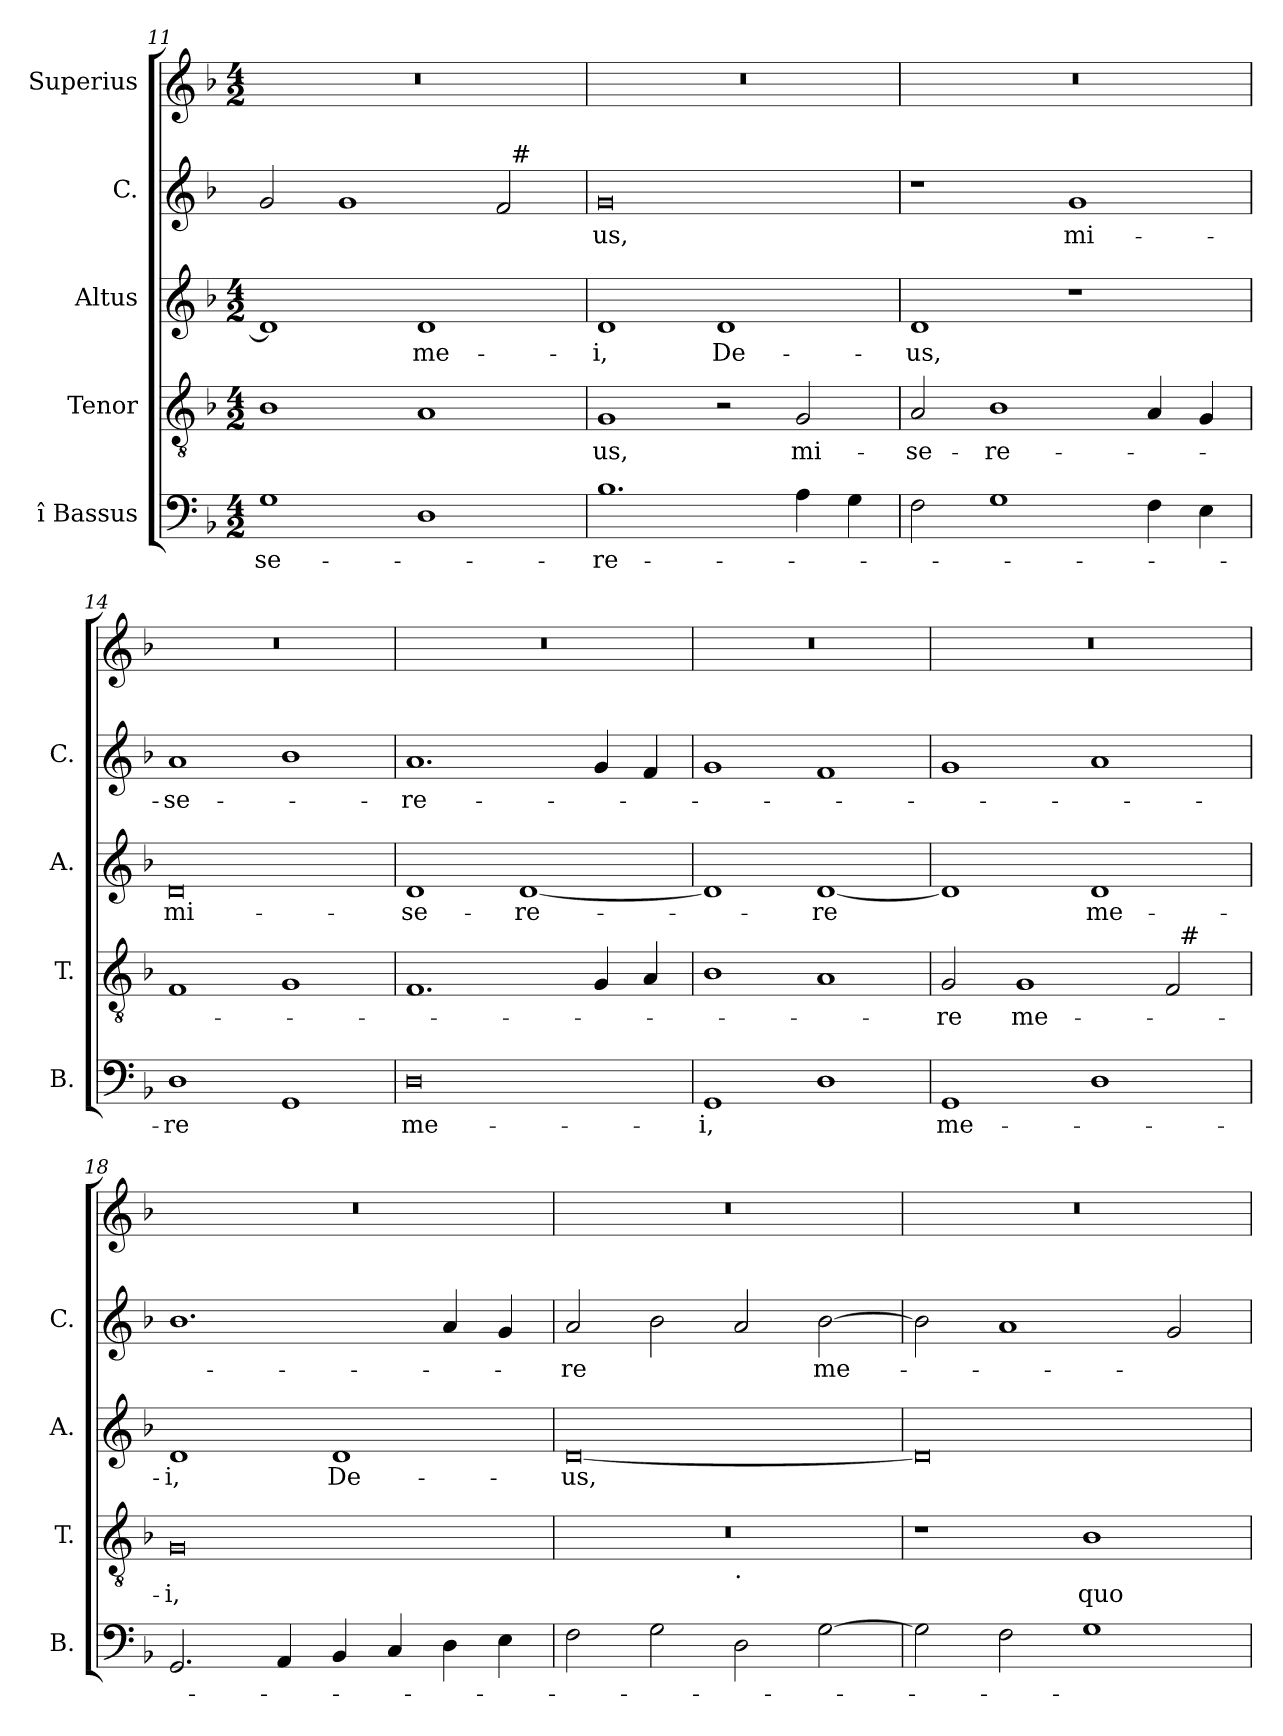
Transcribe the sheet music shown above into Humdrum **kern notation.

**kern	**text	**kern	**text	**kern	**text	**kern	**text	**kern
*part5	*part5	*part4	*part4	*part3	*part3	*part2	*part2	*part1
*staff5	*staff5	*staff4	*staff4	*staff3	*staff3	*staff2	*staff2	*staff1
*I"î Bassus	*	*I"Tenor	*	*I"Altus	*	*I"C.	*	*I"Superius
*I'B.	*	*I'T.	*	*I'A.	*	*I'C.	*	*
*clefF4	*	*clefGv2	*	*clefG2	*	*clefG2	*	*clefG2
*k[b-]	*	*k[b-]	*	*k[b-]	*	*k[b-]	*	*k[b-]
*F:	*	*F:	*	*F:	*	*F:	*	*F:
*M4/2	*	*M4/2	*	*M4/2	*	*	*	*M4/2
=11	=11	=11	=11	=11	=11	=11	=11	=11
!	!LO:LY:b	!	!	!	!	!	!	!
*	*	*	*	*	*	*^	*	*
1G	-se-	1B-	.	1d]	.	2g/	1ryy	.	0r
.	.	.	.	.	.	1g	.	.	.
!	!	!	!	!	!LO:LY:b	!	!	!	!
1D	.	1A	.	1d	me-	.	2ryy	.	.
.	.	.	.	.	.	2f/	32ryy	.	.
!	!	!	!	!	!	!	!LO:TX:a:t=#	!	!
.	.	.	.	.	.	.	4...ryy	.	.
=12	=12	=12	=12	=12	=12	=12	=12	=12	=12
!	!LO:LY:b	!	!LO:LY:b	!	!LO:LY:b	!	!	!LO:LY:b	!
*	*	*	*	*	*	*v	*v	*	*
1.B-	-re-	1G	-us,	1d	-i,	0g	-us,	0r
!	!	!	!	!	!LO:LY:b	!	!	!
.	.	2r	.	1d	De-	.	.	.
!	!	!	!LO:LY:b	!	!	!	!	!
4A\	.	2G/	mi-	.	.	.	.	.
4G\	.	.	.	.	.	.	.	.
!!LO:LB:g=z
=13	=13	=13	=13	=13	=13	=13	=13	=13
!	!	!	!LO:LY:b	!	!LO:LY:b	!	!	!
2F\	.	2A/	-se-	1d	-us,	1r	.	0r
!	!	!	!LO:LY:b	!	!	!	!	!
1G	.	1B-	-re-	.	.	.	.	.
!	!	!	!	!	!	!	!LO:LY:b	!
.	.	.	.	1r	.	1g	mi-	.
4F\	.	4A/	.	.	.	.	.	.
4E\	.	4G/	.	.	.	.	.	.
=14	=14	=14	=14	=14	=14	=14	=14	=14
!	!LO:LY:b	!	!	!	!LO:LY:b	!	!LO:LY:b	!
1D	-re	1F	.	0d	mi-	1a	-se-	0r
1GG	.	1G	.	.	.	1b-	.	.
=15	=15	=15	=15	=15	=15	=15	=15	=15
!	!LO:LY:b	!	!	!	!LO:LY:b	!	!LO:LY:b	!
0D	me-	1.F	.	1d	-se-	1.a	-re-	0r
!	!	!	!	!	!LO:LY:b	!	!	!
.	.	.	.	[<1d	-re-	.	.	.
.	.	4G/	.	.	.	4g/	.	.
.	.	4A/	.	.	.	4f/	.	.
=16	=16	=16	=16	=16	=16	=16	=16	=16
!	!LO:LY:b:rj	!	!	!	!	!	!	!
1GG	-i,	1B-	.	1d]	.	1g	.	0r
!	!	!	!	!	!LO:LY:b	!	!	!
1D	.	1A	.	[<1d	-re	1f	.	.
=17	=17	=17	=17	=17	=17	=17	=17	=17
!	!LO:LY:b	!	!LO:LY:b	!	!	!	!	!
*	*	*^	*	*	*	*	*	*
1GG	me-	2G/	1ryy	-re	1d]	.	1g	.	0r
!	!	!	!	!LO:LY:b	!	!	!	!	!
.	.	1G	.	me-	.	.	.	.	.
!	!	!	!	!	!	!LO:LY:b	!	!	!
1D	.	.	2ryy	.	1d	me-	1a	.	.
.	.	2F/	32ryy	.	.	.	.	.	.
!	!	!	!LO:TX:a:t=#	!	!	!	!	!	!
.	.	.	4...ryy	.	.	.	.	.	.
=18	=18	=18	=18	=18	=18	=18	=18	=18	=18
!	!	!	!	!LO:LY:b	!	!LO:LY:b	!	!	!
*	*	*v	*v	*	*	*	*	*	*
2.GG/	.	0G	-i,	1d	-i,	1.b-	.	0r
4AA/	.	.	.	.	.	.	.	.
!	!	!	!	!	!LO:LY:b	!	!	!
4BB-/	.	.	.	1d	De-	.	.	.
4C/	.	.	.	.	.	.	.	.
4D\	.	.	.	.	.	4a/	.	.
4E\	.	.	.	.	.	4g/	.	.
!!LO:LB:g=z
=19	=19	=19	=19	=19	=19	=19	=19	=19
!	!	!	!	!	!LO:LY:b	!	!LO:LY:b	!
*	*	*^	*	*	*	*	*	*
2F\	.	0r	1ryy	.	[<0d	-us,	2a/	-re	0r
2G\	.	.	.	.	.	.	2b-\	.	.
!	!	!	!LO:TX:b:t=.	!	!	!	!	!	!
2D\	.	.	1ryy	.	.	.	2a/	.	.
!	!	!	!	!	!	!	!	!LO:LY:b	!
[>2G\	.	.	.	.	.	.	[>2b-\	me-	.
*	*	*v	*v	*	*	*	*	*	*
=20	=20	=20	=20	=20	=20	=20	=20	=20
2G\]	.	1r	.	0d]	.	2b-\]	.	0r
2F\	.	.	.	.	.	1a	.	.
!	!	!	!LO:LY:b	!	!	!	!	!
1G	.	1B-	quo-	.	.	.	.	.
.	.	.	.	.	.	2g/	.	.
=	=	=	=	=	=	=	=	=
*-	*-	*-	*-	*-	*-	*-	*-	*-
